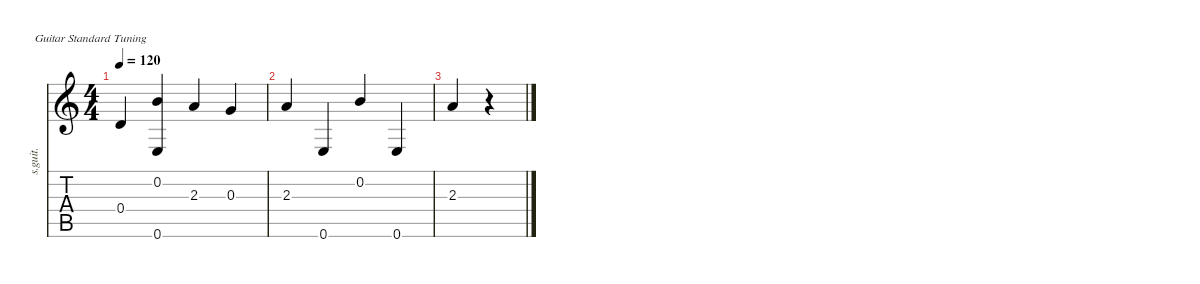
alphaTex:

\defaultSystemsLayout 4
\hideDynamics
\bracketExtendMode nobrackets
\otherSystemsTrackNameOrientation horizontal
\track ("Track 1" "s.guit.") {instrument acousticguitarsteel}
\staff {score tabs}
\tuning (E4 B3 G3 D3 A2 E2)
\ts (4 4)
\tempo 120
\clef g2
\ks c
0.4.4{dy mf beam Up} (0.6 0.2).4{beam Up} 2.3.4{beam Up} 0.3.4{beam Up} |
2.3.4{beam Up} 0.6.4{beam Up} 0.2.4{beam Up} 0.6.4{beam Up} |
2.3.4{beam Up} r.4{beam Up}
